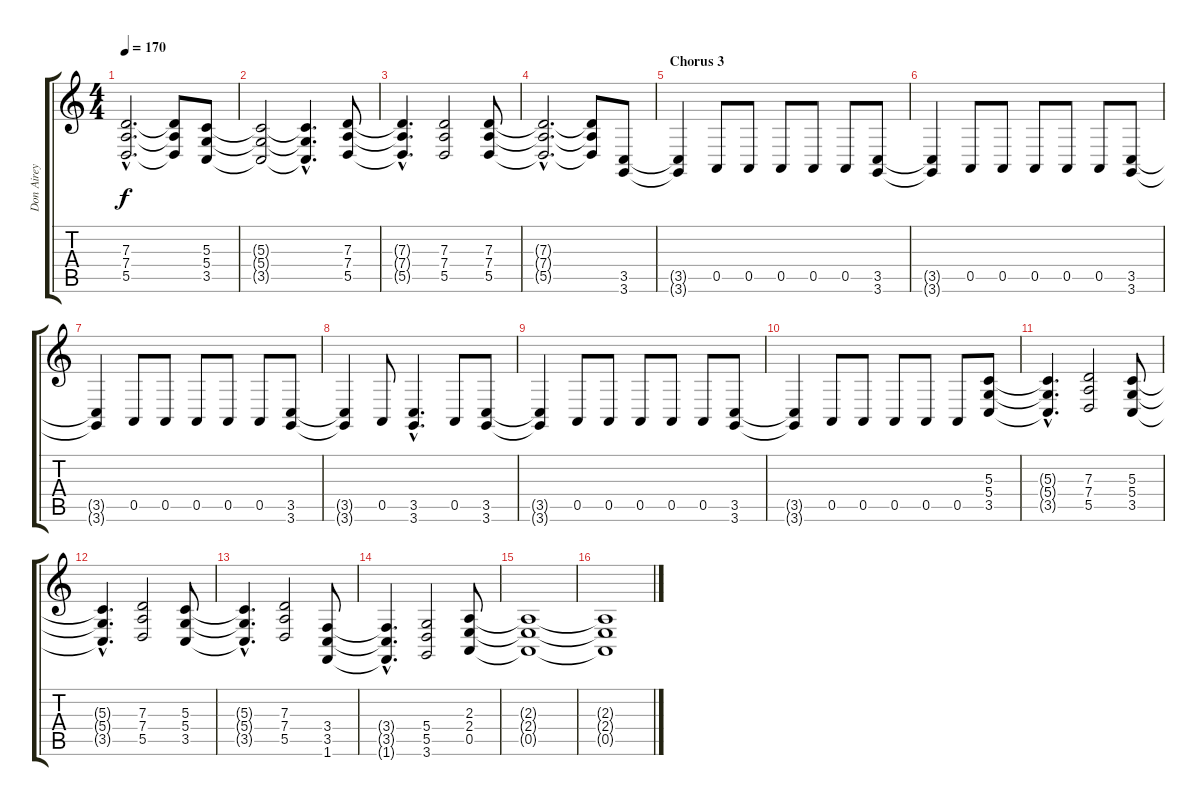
\track ("Don Airey - Left Hand" "Don Airey ") {instrument drawbarorgan}
\staff {score tabs}
\tuning (E4 B3 G3 D3 A2 E2) {hide}
\ts (4 4)
\tempo 170
\clef g2
\ks c
(7.3{hac} 7.4{hac} 5.5{hac}).2{d dy f} (7.3{t} 7.4{t} 5.5{t}).8 (5.3 5.4 3.5).8 |
(5.3{t} 5.4{t} 3.5{t}).2 (5.3{hac t} 5.4{hac t} 3.5{hac t}).4{d} (7.3 7.4 5.5).8 |
(7.3{hac t} 7.4{hac t} 5.5{hac t}).4{d} (7.3 7.4 5.5).2 (7.3 7.4 5.5).8 |
(7.3{hac t} 7.4{hac t} 5.5{hac t}).2{d} (7.3{t} 7.4{t} 5.5{t}).8 (3.5 3.6).8 |
\section ("" "Chorus 3")
(3.5{t} 3.6{t}).4 0.5.8 0.5.8 0.5.8 0.5.8 0.5.8 (3.5 3.6).8 |
(3.5{t} 3.6{t}).4 0.5.8 0.5.8 0.5.8 0.5.8 0.5.8 (3.5 3.6).8 |
(3.5{t} 3.6{t}).4 0.5.8 0.5.8 0.5.8 0.5.8 0.5.8 (3.5 3.6).8 |
(3.5{t} 3.6{t}).4 0.5.8 (3.5{hac} 3.6{hac}).4{d} 0.5.8 (3.5 3.6).8 |
(3.5{t} 3.6{t}).4 0.5.8 0.5.8 0.5.8 0.5.8 0.5.8 (3.5 3.6).8 |
(3.5{t} 3.6{t}).4 0.5.8 0.5.8 0.5.8 0.5.8 0.5.8 (5.3 5.4 3.5).8 |
(5.3{hac t} 5.4{hac t} 3.5{hac t}).4{d} (7.3 7.4 5.5).2 (5.3 5.4 3.5).8 |
(5.3{hac t} 5.4{hac t} 3.5{hac t}).4{d} (7.3 7.4 5.5).2 (5.3 5.4 3.5).8 |
(5.3{hac t} 5.4{hac t} 3.5{hac t}).4{d} (7.3 7.4 5.5).2 (3.4 3.5 1.6).8 |
(3.4{hac t} 3.5{hac t} 1.6{hac t}).4{d} (5.4 5.5 3.6).2 (2.3 2.4 0.5).8 |
(2.3{t} 2.4{t} 0.5{t}).1 |
(2.3{t} 2.4{t} 0.5{t}).1
